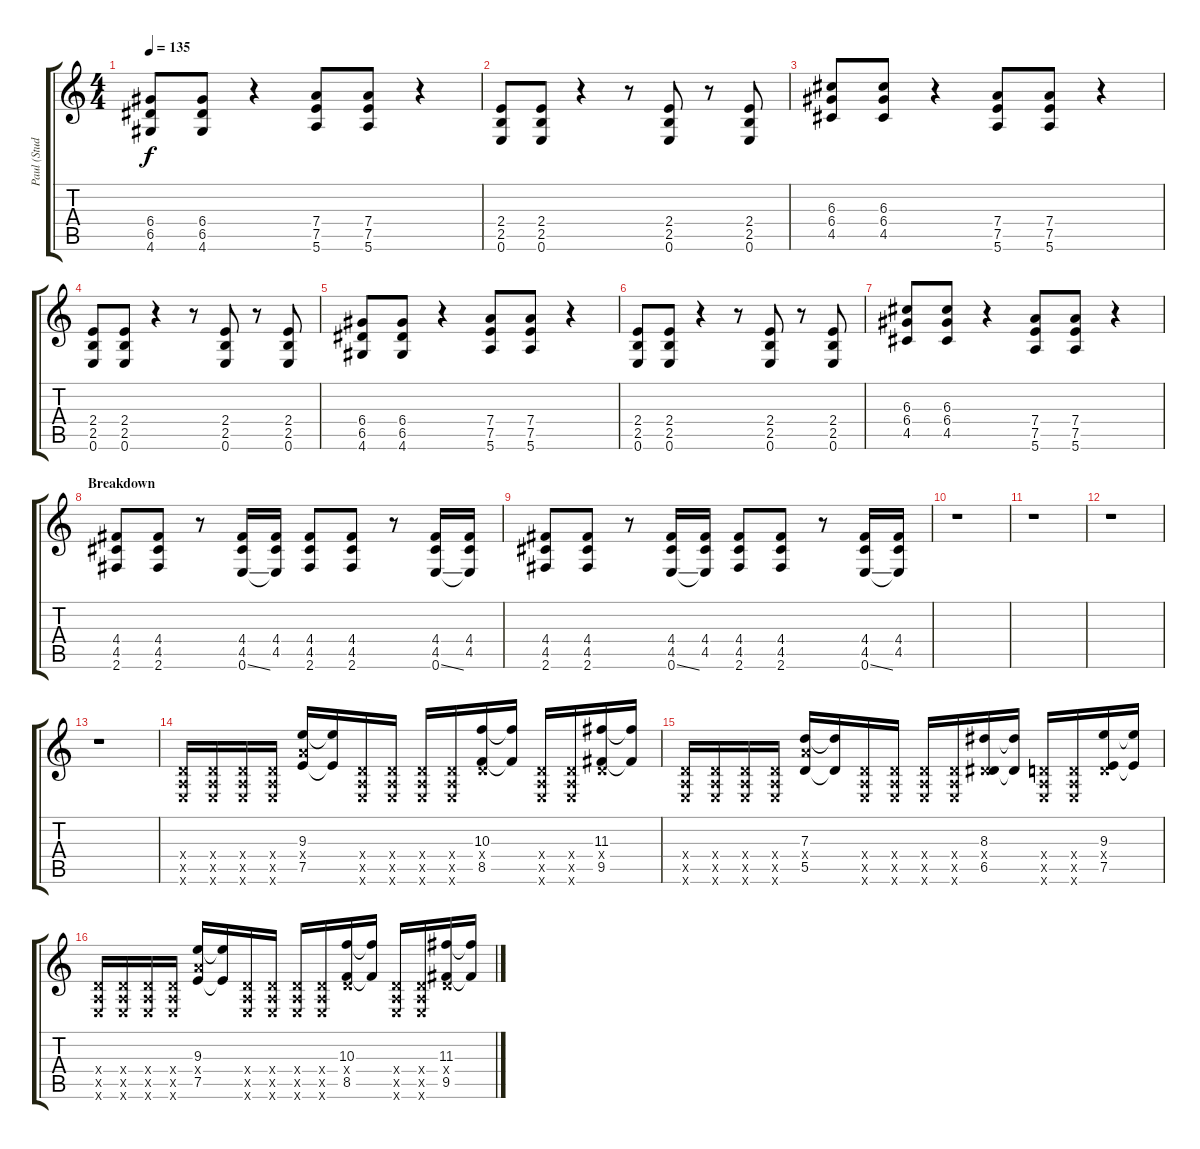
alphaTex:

\track ("Paul (Studio Guitar)" "Paul (Stud") {instrument overdrivenguitar}
\staff {score tabs}
\tuning (E4 B3 G3 D3 A2 E2) {hide}
\ts (4 4)
\tempo 135
\clef g2
\ks c
(6.4 6.5 4.6).8{dy f} (6.4 6.5 4.6).8 r.4 (7.4 7.5 5.6).8 (7.4 7.5 5.6).8 r.4 |
(2.4 2.5 0.6).8 (2.4 2.5 0.6).8 r.4 r.8 (2.4 2.5 0.6).8 r.8 (2.4 2.5 0.6).8 |
(6.3 6.4 4.5).8 (6.3 6.4 4.5).8 r.4 (7.4 7.5 5.6).8 (7.4 7.5 5.6).8 r.4 |
(2.4 2.5 0.6).8 (2.4 2.5 0.6).8 r.4 r.8 (2.4 2.5 0.6).8 r.8 (2.4 2.5 0.6).8 |
(6.4 6.5 4.6).8 (6.4 6.5 4.6).8 r.4 (7.4 7.5 5.6).8 (7.4 7.5 5.6).8 r.4 |
(2.4 2.5 0.6).8 (2.4 2.5 0.6).8 r.4 r.8 (2.4 2.5 0.6).8 r.8 (2.4 2.5 0.6).8 |
(6.3 6.4 4.5).8 (6.3 6.4 4.5).8 r.4 (7.4 7.5 5.6).8 (7.4 7.5 5.6).8 r.4 |
\section ("" "Breakdown")
(4.4 4.5 2.6).8 (4.4 4.5 2.6).8 r.8 (4.4 4.5 0.6{ss}).16 (4.4 4.5 0.6{t}).16 (4.4 4.5 2.6).8 (4.4 4.5 2.6).8 r.8 (4.4 4.5 0.6{ss}).16 (4.4 4.5 0.6{t}).16 |
(4.4 4.5 2.6).8 (4.4 4.5 2.6).8 r.8 (4.4 4.5 0.6{ss}).16 (4.4 4.5 0.6{t}).16 (4.4 4.5 2.6).8 (4.4 4.5 2.6).8 r.8 (4.4 4.5 0.6{ss}).16 (4.4 4.5 0.6{t}).16 |
r.1 |
r.1 |
r.1 |
r.1 |
(0.4{x} 0.5{x} 0.6{x}).16 (0.4{x} 0.5{x} 0.6{x}).16 (0.4{x} 0.5{x} 0.6{x}).16 (0.4{x} 0.5{x} 0.6{x}).16 (9.3 7.4{x} 7.5).16 (9.3{t} 7.5{t}).16 (0.4{x} 0.5{x} 0.6{x}).16 (0.4{x} 0.5{x} 0.6{x}).16 (0.4{x} 0.5{x} 0.6{x}).16 (0.4{x} 0.5{x} 0.6{x}).16 (10.3 0.4{x} 8.5).16 (10.3{t} 8.5{t}).16 (0.4{x} 0.5{x} 0.6{x}).16 (0.4{x} 0.5{x} 0.6{x}).16 (11.3 0.4{x} 9.5).16 (11.3{t} 9.5{t}).16 |
(0.4{x} 0.5{x} 0.6{x}).16 (0.4{x} 0.5{x} 0.6{x}).16 (0.4{x} 0.5{x} 0.6{x}).16 (0.4{x} 0.5{x} 0.6{x}).16 (7.3 7.4{x} 5.5).16 (7.3{t} 5.5{t}).16 (0.4{x} 0.5{x} 0.6{x}).16 (0.4{x} 0.5{x} 0.6{x}).16 (0.4{x} 0.5{x} 0.6{x}).16 (0.4{x} 0.5{x} 0.6{x}).16 (8.3 0.4{x} 6.5).16 (8.3{t} 6.5{t}).16 (0.4{x} 0.5{x} 0.6{x}).16 (0.4{x} 0.5{x} 0.6{x}).16 (9.3 0.4{x} 7.5).16 (9.3{t} 7.5{t}).16 |
(0.4{x} 0.5{x} 0.6{x}).16 (0.4{x} 0.5{x} 0.6{x}).16 (0.4{x} 0.5{x} 0.6{x}).16 (0.4{x} 0.5{x} 0.6{x}).16 (9.3 7.4{x} 7.5).16 (9.3{t} 7.5{t}).16 (0.4{x} 0.5{x} 0.6{x}).16 (0.4{x} 0.5{x} 0.6{x}).16 (0.4{x} 0.5{x} 0.6{x}).16 (0.4{x} 0.5{x} 0.6{x}).16 (10.3 0.4{x} 8.5).16 (10.3{t} 8.5{t}).16 (0.4{x} 0.5{x} 0.6{x}).16 (0.4{x} 0.5{x} 0.6{x}).16 (11.3 0.4{x} 9.5).16 (11.3{t} 9.5{t}).16
